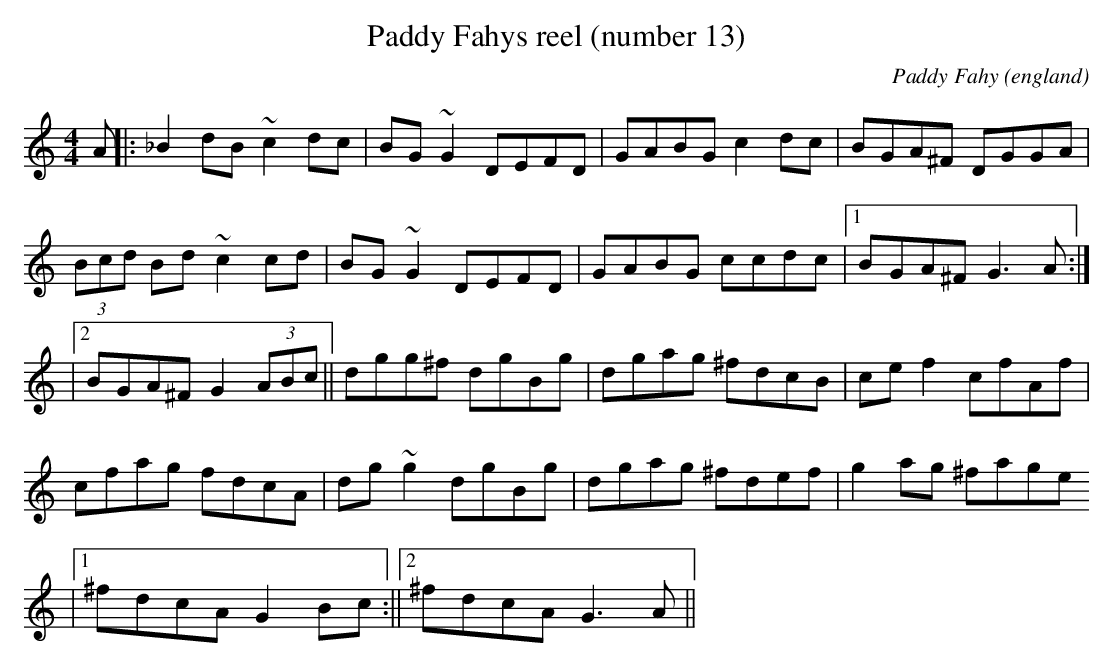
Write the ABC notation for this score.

X:1
T:Paddy Fahys reel (number 13)
O:england
M:4/4
L:1/8
C:Paddy Fahy
K:Gmix
A ||: _B2dB ~c2dc | BG~G2 DEFD | GABG c2dc | BGA^F DGGA |
(3Bcd Bd ~c2cd | BG~G2 DEFD | GABG ccdc |1 BGA^F G3A :|
|2 BGA^F G2 (3ABc || dgg^f dgBg | dgag ^fdcB | cef2 cfAf |
cfag fdcA | dg~g2 dgBg | dgag ^fdef | g2ag ^fage
|1 ^fdcA G2Bc :||2 ^fdcA G3 A ||
